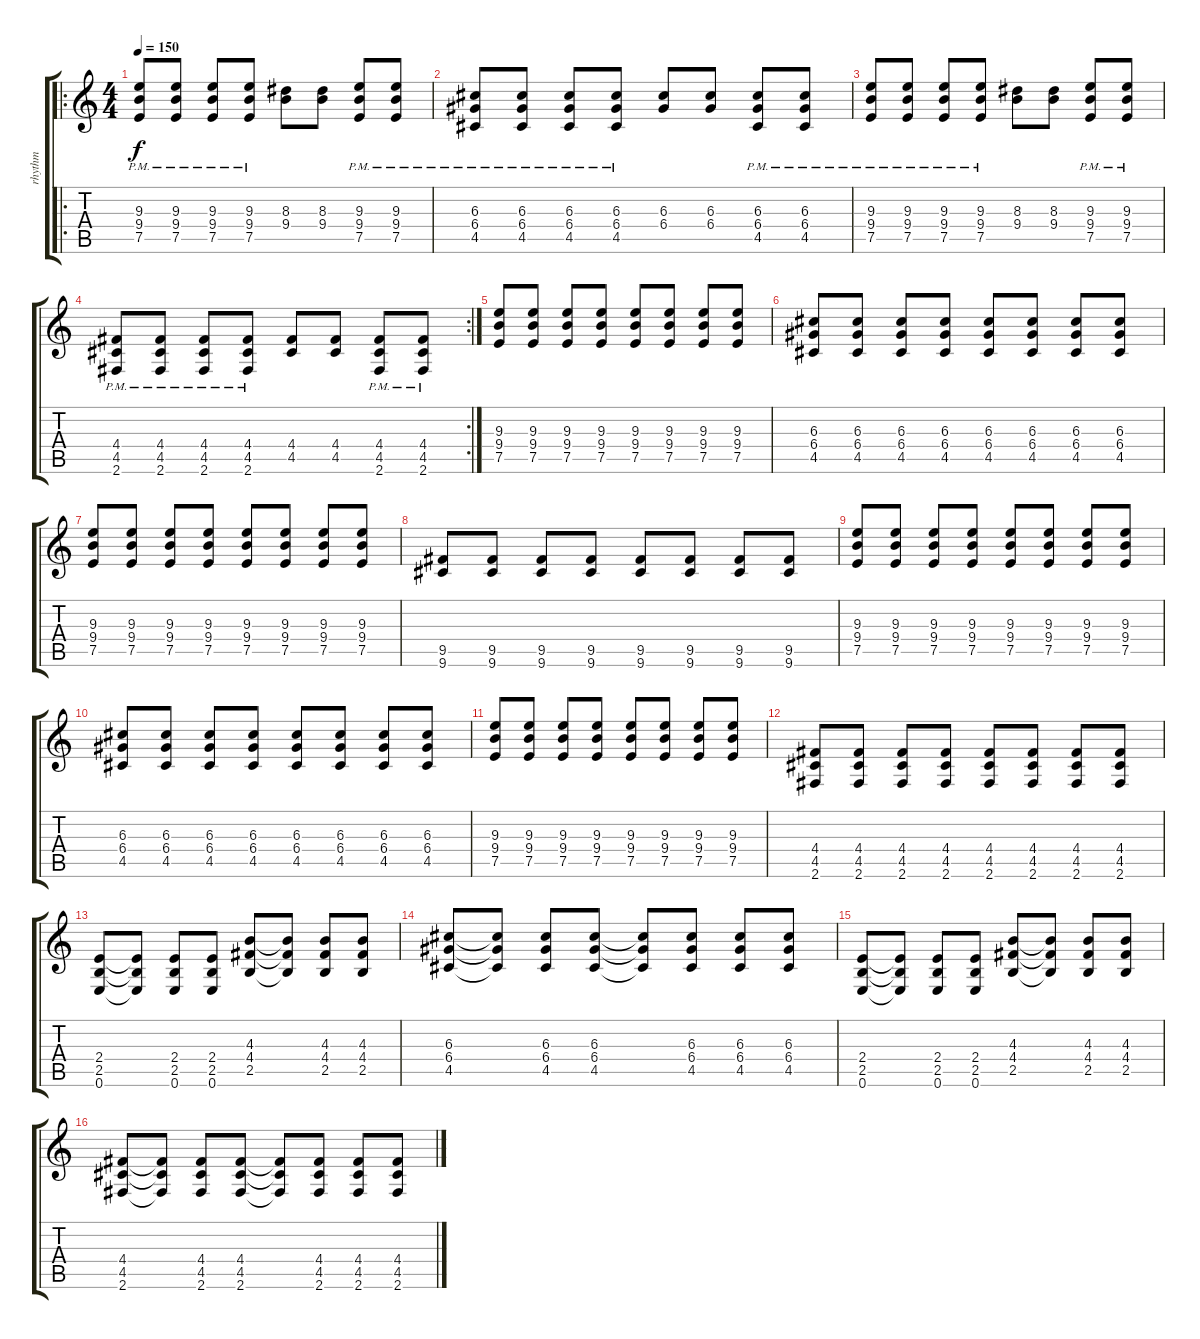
\track ("rhythm" "rhythm") {instrument distortionguitar}
\staff {score tabs}
\tuning (E4 B3 G3 D3 A2 E2) {hide}
\ro
\ts (4 4)
\tempo 150
\clef g2
\ks c
(9.3{pm} 9.4{pm} 7.5{pm}).8{dy f} (9.3{pm} 9.4{pm} 7.5{pm}).8 (9.3{pm} 9.4{pm} 7.5{pm}).8 (9.3{pm} 9.4{pm} 7.5{pm}).8 (8.3 9.4).8 (8.3 9.4).8 (9.3{pm} 9.4{pm} 7.5{pm}).8 (9.3{pm} 9.4{pm} 7.5{pm}).8 |
(6.3{pm} 6.4{pm} 4.5{pm}).8 (6.3{pm} 6.4{pm} 4.5{pm}).8 (6.3{pm} 6.4{pm} 4.5{pm}).8 (6.3{pm} 6.4{pm} 4.5{pm}).8 (6.3 6.4).8 (6.3 6.4).8 (6.3{pm} 6.4{pm} 4.5{pm}).8 (6.3{pm} 6.4{pm} 4.5{pm}).8 |
(9.3{pm} 9.4{pm} 7.5{pm}).8 (9.3{pm} 9.4{pm} 7.5{pm}).8 (9.3{pm} 9.4{pm} 7.5{pm}).8 (9.3{pm} 9.4{pm} 7.5{pm}).8 (8.3 9.4).8 (8.3 9.4).8 (9.3{pm} 9.4{pm} 7.5{pm}).8 (9.3{pm} 9.4{pm} 7.5{pm}).8 |
\rc 2
(4.4{pm} 4.5{pm} 2.6{pm}).8 (4.4{pm} 4.5{pm} 2.6{pm}).8 (4.4{pm} 4.5{pm} 2.6{pm}).8 (4.4{pm} 4.5{pm} 2.6{pm}).8 (4.4 4.5).8 (4.4 4.5).8 (4.4{pm} 4.5{pm} 2.6{pm}).8 (4.4{pm} 4.5{pm} 2.6{pm}).8 |
(9.3 9.4 7.5).8 (9.3 9.4 7.5).8 (9.3 9.4 7.5).8 (9.3 9.4 7.5).8 (9.3 9.4 7.5).8 (9.3 9.4 7.5).8 (9.3 9.4 7.5).8 (9.3 9.4 7.5).8 |
(6.3 6.4 4.5).8 (6.3 6.4 4.5).8 (6.3 6.4 4.5).8 (6.3 6.4 4.5).8 (6.3 6.4 4.5).8 (6.3 6.4 4.5).8 (6.3 6.4 4.5).8 (6.3 6.4 4.5).8 |
(9.3 9.4 7.5).8 (9.3 9.4 7.5).8 (9.3 9.4 7.5).8 (9.3 9.4 7.5).8 (9.3 9.4 7.5).8 (9.3 9.4 7.5).8 (9.3 9.4 7.5).8 (9.3 9.4 7.5).8 |
(9.5 9.6).8 (9.5 9.6).8 (9.5 9.6).8 (9.5 9.6).8 (9.5 9.6).8 (9.5 9.6).8 (9.5 9.6).8 (9.5 9.6).8 |
(9.3 9.4 7.5).8 (9.3 9.4 7.5).8 (9.3 9.4 7.5).8 (9.3 9.4 7.5).8 (9.3 9.4 7.5).8 (9.3 9.4 7.5).8 (9.3 9.4 7.5).8 (9.3 9.4 7.5).8 |
(6.3 6.4 4.5).8 (6.3 6.4 4.5).8 (6.3 6.4 4.5).8 (6.3 6.4 4.5).8 (6.3 6.4 4.5).8 (6.3 6.4 4.5).8 (6.3 6.4 4.5).8 (6.3 6.4 4.5).8 |
(9.3 9.4 7.5).8 (9.3 9.4 7.5).8 (9.3 9.4 7.5).8 (9.3 9.4 7.5).8 (9.3 9.4 7.5).8 (9.3 9.4 7.5).8 (9.3 9.4 7.5).8 (9.3 9.4 7.5).8 |
(4.4 4.5 2.6).8 (4.4 4.5 2.6).8 (4.4 4.5 2.6).8 (4.4 4.5 2.6).8 (4.4 4.5 2.6).8 (4.4 4.5 2.6).8 (4.4 4.5 2.6).8 (4.4 4.5 2.6).8 |
(2.4 2.5 0.6).8 (2.4{t} 2.5{t} 0.6{t}).8 (2.4 2.5 0.6).8 (2.4 2.5 0.6).8 (4.3 4.4 2.5).8 (4.3{t} 4.4{t} 2.5{t}).8 (4.3 4.4 2.5).8 (4.3 4.4 2.5).8 |
(6.3 6.4 4.5).8 (6.3{t} 6.4{t} 4.5{t}).8 (6.3 6.4 4.5).8 (6.3 6.4 4.5).8 (6.3{t} 6.4{t} 4.5{t}).8 (6.3 6.4 4.5).8 (6.3 6.4 4.5).8 (6.3 6.4 4.5).8 |
(2.4 2.5 0.6).8 (2.4{t} 2.5{t} 0.6{t}).8 (2.4 2.5 0.6).8 (2.4 2.5 0.6).8 (4.3 4.4 2.5).8 (4.3{t} 4.4{t} 2.5{t}).8 (4.3 4.4 2.5).8 (4.3 4.4 2.5).8 |
(4.4 4.5 2.6).8 (4.4{t} 4.5{t} 2.6{t}).8 (4.4 4.5 2.6).8 (4.4 4.5 2.6).8 (4.4{t} 4.5{t} 2.6{t}).8 (4.4 4.5 2.6).8 (4.4 4.5 2.6).8 (4.4 4.5 2.6).8
